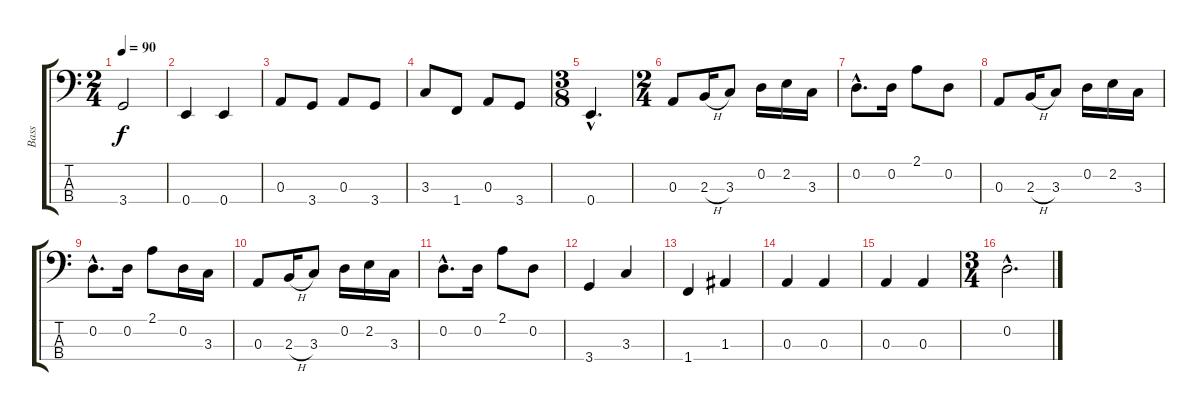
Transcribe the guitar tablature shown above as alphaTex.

\track ("Bass" "Bass") {instrument electricbasspick}
\staff {score tabs}
\tuning (G2 D2 A1 E1) {hide}
\ts (2 4)
\tempo 90
\clef f4
\ks c
3.4.2{dy f} |
0.4.4 0.4.4 |
0.3.8 3.4.8 0.3.8 3.4.8 |
3.3.8 1.4.8 0.3.8 3.4.8 |
\ts (3 8)
0.4{hac}.4{d} |
\ts (2 4)
0.3.8 2.3{h}.16 3.3.8 0.2.16 2.2.16 3.3.16 |
0.2{hac}.8{d} 0.2.16 2.1.8 0.2.8 |
0.3.8 2.3{h}.16 3.3.8 0.2.16 2.2.16 3.3.16 |
0.2{hac}.8{d} 0.2.16 2.1.8 0.2.16 3.3.16 |
0.3.8 2.3{h}.16 3.3.8 0.2.16 2.2.16 3.3.16 |
0.2{hac}.8{d} 0.2.16 2.1.8 0.2.8 |
3.4.4 3.3.4 |
1.4.4 1.3.4 |
0.3.4 0.3.4 |
0.3.4 0.3.4 |
\ts (3 4)
0.2{hac}.2{d}
